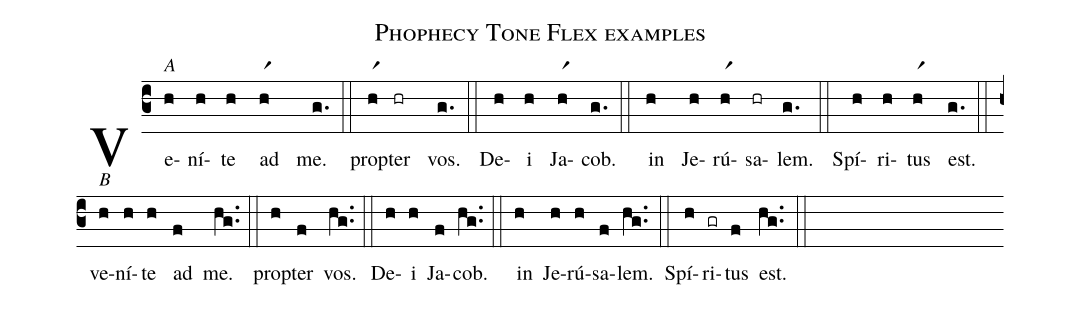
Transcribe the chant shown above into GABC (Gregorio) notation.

name: Phophecy Tone Flex examples;
%%
(c3)ve<alt>A</alt>(h)ní(h)te(h) ad(hr1) me.(g.) (::)
prop(hr1)ter(hr) vos.(g.) (::)
De(h)i(h) Ja(hr1)cob.(g.) (::)
in(h) Je(h)rú(hr1)sa(hr)lem.(g.) (::)
Spí(h)ri(h)tus(hr1) est.(g.) (::z)

ve<alt>B</alt>(h)ní(h)te(h) ad(f) me.(hg..) (::)
prop(h)ter(f) vos.(hg..) (::)
De(h)i(h) Ja(f)cob.(hg..) (::)
in(h) Je(h)rú(h)sa(f)lem.(hg..) (::)
Spí(h)ri(gr)tus(f) est.(hg..) (::z)
